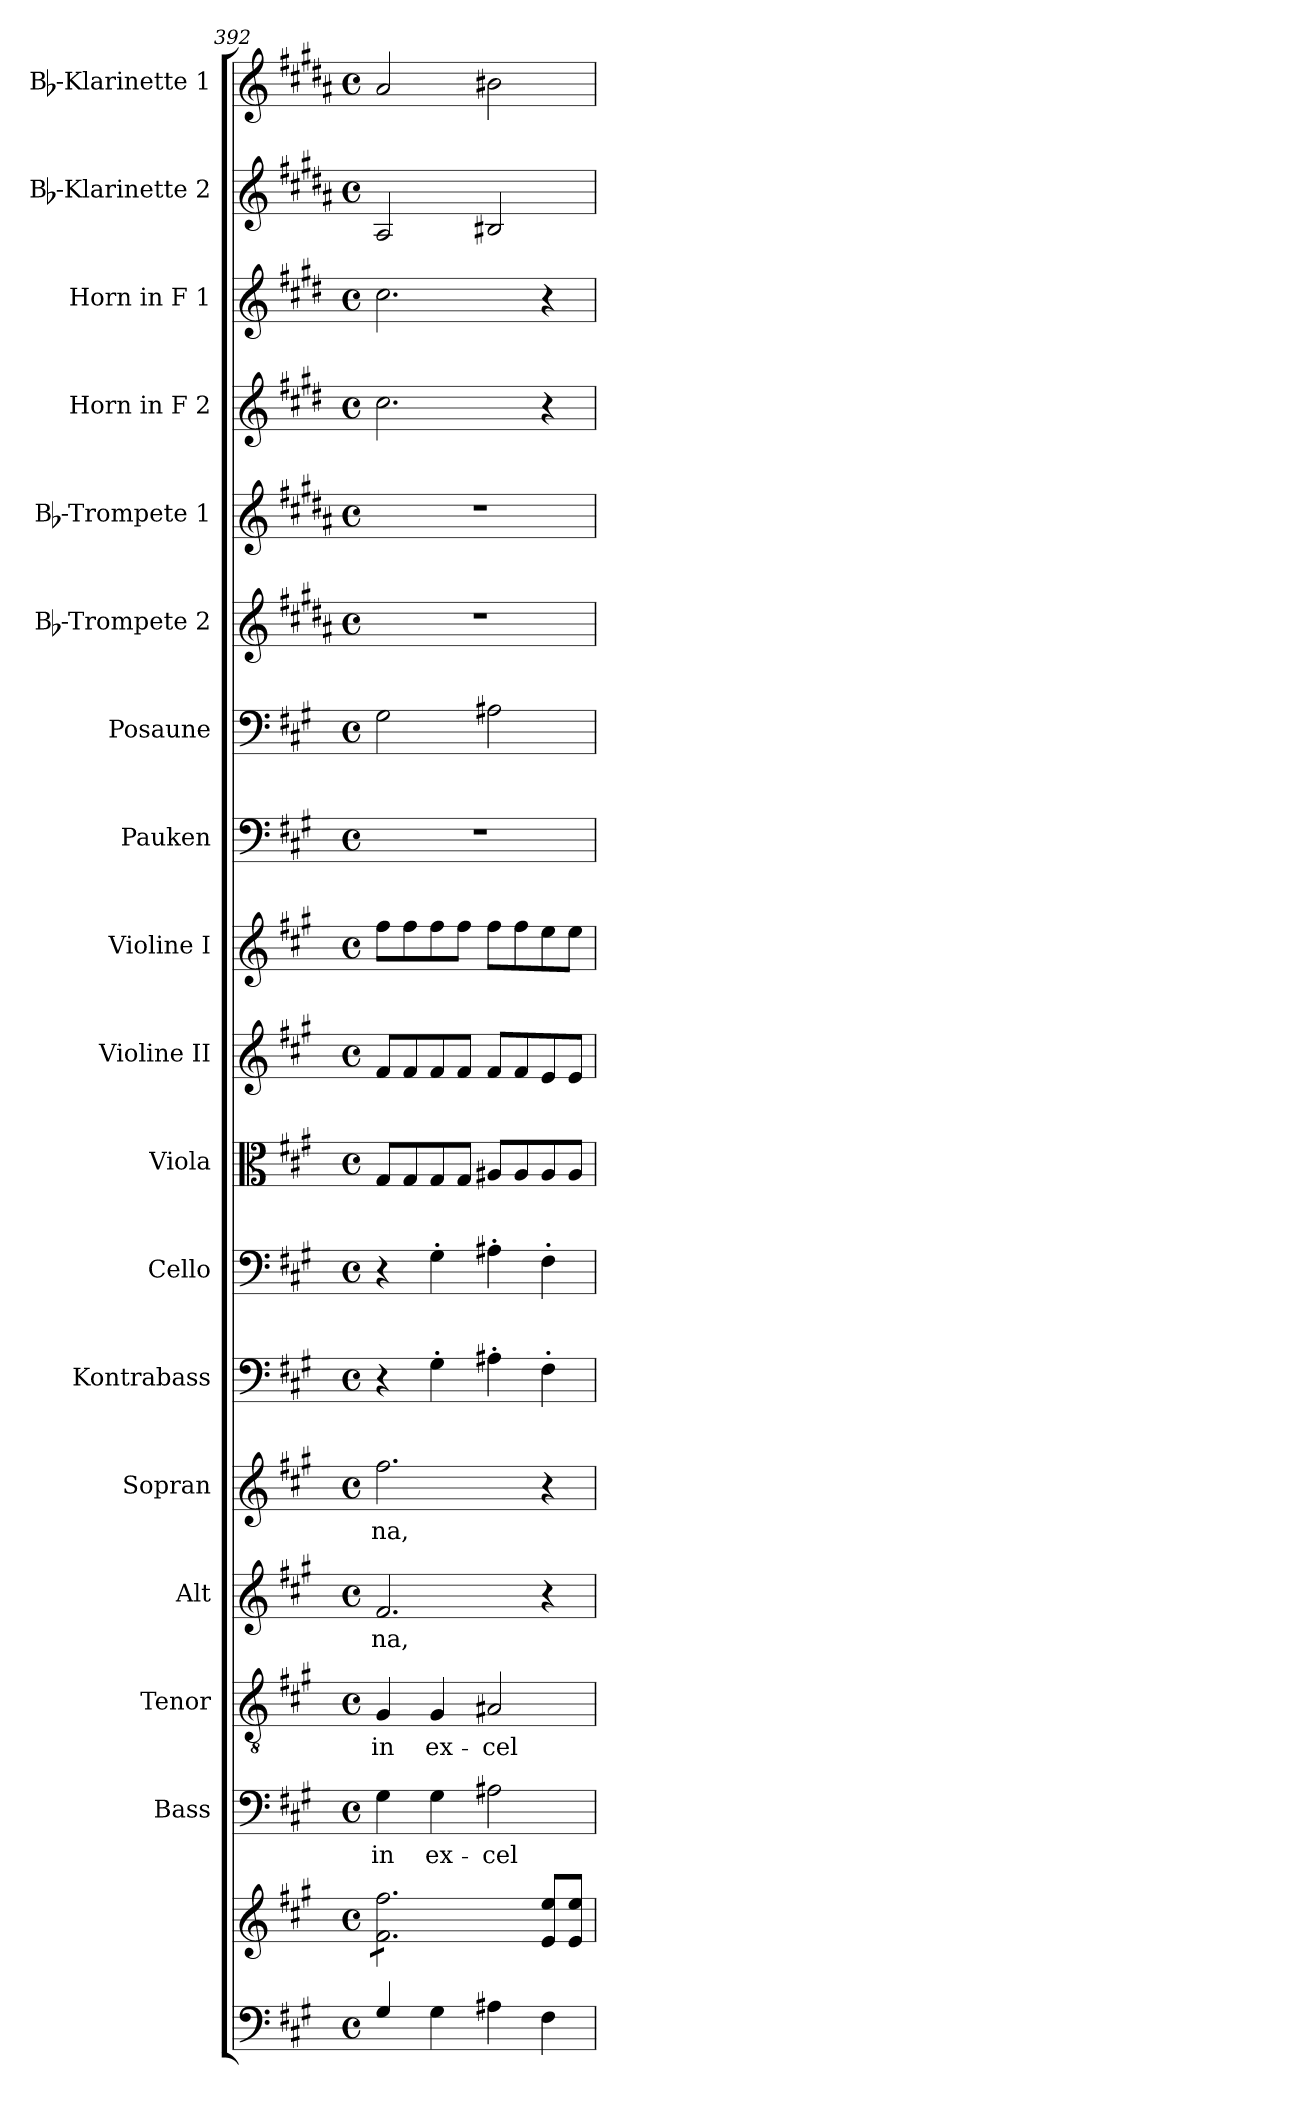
**kern	**kern	**kern	**text	**kern	**text	**kern	**text	**kern	**text	**kern	**kern	**kern	**kern	**kern	**kern	**kern	**kern	**kern	**kern	**kern	**kern	**kern
*part18	*part18	*part17	*part17	*part16	*part16	*part15	*part15	*part14	*part14	*part13	*part12	*part11	*part10	*part9	*part8	*part7	*part6	*part5	*part4	*part3	*part2	*part1
*staff19	*staff18	*staff17	*staff17	*staff16	*staff16	*staff15	*staff15	*staff14	*staff14	*staff13	*staff12	*staff11	*staff10	*staff9	*staff8	*staff7	*staff6	*staff5	*staff4	*staff3	*staff2	*staff1
*	*	*I"Bass	*	*I"Tenor	*	*I"Alt	*	*I"Sopran	*	*I"Kontrabass	*I"Cello	*I"Viola	*I"Violine II	*I"Violine I	*I"Pauken	*I"Posaune	*I"Bb-Trompete 2	*I"Bb-Trompete 1	*I"Horn in F 2	*I"Horn in F 1	*I"Bb-Klarinette 2	*I"Bb-Klarinette 1
*	*	*I'B.	*	*I'T.	*	*I'A.	*	*I'S.	*	*I'Kb.	*	*I'Vla.	*I'Vl. II	*I'Vl. I	*I'Pk.	*I'Pos.	*I'Bb Trp. 2	*I'Bb Trp. 1	*	*	*I'Bb Kl. 2	*I'Bb Kl. 1
*clefF4	*clefG2	*clefF4	*	*clefGv2	*	*clefG2	*	*clefG2	*	*clefF4	*clefF4	*clefC3	*clefG2	*clefG2	*clefF4	*clefF4	*clefG2	*clefG2	*clefG2	*clefG2	*clefG2	*clefG2
*	*	*	*	*	*	*	*	*	*	*ITrd7c12	*	*	*	*	*	*	*ITrd1c2	*ITrd1c2	*ITrd4c7	*ITrd4c7	*ITrd1c2	*ITrd1c2
*k[f#c#g#]	*k[f#c#g#]	*k[f#c#g#]	*	*k[f#c#g#]	*	*k[f#c#g#]	*	*k[f#c#g#]	*	*k[f#c#g#]	*k[f#c#g#]	*k[f#c#g#]	*k[f#c#g#]	*k[f#c#g#]	*k[f#c#g#]	*k[f#c#g#]	*k[f#c#g#]	*k[f#c#g#]	*k[f#c#g#]	*k[f#c#g#]	*k[f#c#g#]	*k[f#c#g#]
*A:	*A:	*A:	*	*A:	*	*A:	*	*A:	*	*A:	*A:	*A:	*A:	*A:	*A:	*A:	*A:	*A:	*A:	*A:	*A:	*A:
*M4/4	*M4/4	*M4/4	*	*M4/4	*	*M4/4	*	*M4/4	*	*M4/4	*M4/4	*M4/4	*M4/4	*M4/4	*M4/4	*M4/4	*M4/4	*M4/4	*M4/4	*M4/4	*M4/4	*M4/4
*met(c)	*met(c)	*met(c)	*	*met(c)	*	*met(c)	*	*met(c)	*	*met(c)	*met(c)	*met(c)	*met(c)	*met(c)	*met(c)	*met(c)	*met(c)	*met(c)	*met(c)	*met(c)	*met(c)	*met(c)
=392	=392	=392	=392	=392	=392	=392	=392	=392	=392	=392	=392	=392	=392	=392	=392	=392	=392	=392	=392	=392	=392	=392
*^	*	*	*	*	*	*	*	*	*	*	*	*	*	*	*	*	*	*	*	*	*	*
!	!	!	!	!LO:LY:b	!	!LO:LY:b	!	!LO:LY:b	!	!LO:LY:b	!	!	!	!	!	!	!	!	!	!	!	!	!
*	*	*tremolo	*	*	*	*	*	*	*	*	*	*	*	*	*	*	*	*	*	*	*	*	*
4G#/	4ryy	8f#\ 8ff#\L	4G#\	in	4G#/	in	2.f#/	-na,	2.ff#\	-na,	4r	4r	8G#/L	8f#/L	8ff#\L	1r	2G#\	1r	1r	2.f#\	2.f#\	2G#/	2g#/
.	.	8f#\ 8ff#\	.	.	.	.	.	.	.	.	.	.	8G#/	8f#/	8ff#\	.	.	.	.	.	.	.	.
!	!	!	!	!LO:LY:b	!	!LO:LY:b	!	!	!	!	!	!	!	!	!	!	!	!	!	!	!	!	!
2.ryy	4G#\	8f#\ 8ff#\	4G#\	ex-	4G#/	ex-	.	.	.	.	4GG#'>\	4G#'>\	8G#/	8f#/	8ff#\	.	.	.	.	.	.	.	.
.	.	8f#\ 8ff#\	.	.	.	.	.	.	.	.	.	.	8G#/J	8f#/J	8ff#\J	.	.	.	.	.	.	.	.
!	!	!	!	!LO:LY:b	!	!LO:LY:b	!	!	!	!	!	!	!	!	!	!	!	!	!	!	!	!	!
.	4A#X\	8f#\ 8ff#\	2A#X\	-cel-	2A#X/	-cel-	.	.	.	.	4AA#X'>\	4A#X'>\	8A#X/L	8f#/L	8ff#\L	.	2A#X\	.	.	.	.	2A#X/	2a#X\
.	.	8f#\ 8ff#\J	.	.	.	.	.	.	.	.	.	.	8A#/	8f#/	8ff#\	.	.	.	.	.	.	.	.
*	*	*Xtremolo	*	*	*	*	*	*	*	*	*	*	*	*	*	*	*	*	*	*	*	*	*
.	4F#\	8e/ 8ee/L	.	.	.	.	4r	.	4r	.	4FF#'>\	4F#'>\	8A#/	8e/	8ee\	.	.	.	.	4r	4r	.	.
.	.	8e/ 8ee/J	.	.	.	.	.	.	.	.	.	.	8A#/J	8e/J	8ee\J	.	.	.	.	.	.	.	.
*v	*v	*	*	*	*	*	*	*	*	*	*	*	*	*	*	*	*	*	*	*	*	*	*
=	=	=	=	=	=	=	=	=	=	=	=	=	=	=	=	=	=	=	=	=	=	=
*-	*-	*-	*-	*-	*-	*-	*-	*-	*-	*-	*-	*-	*-	*-	*-	*-	*-	*-	*-	*-	*-	*-
